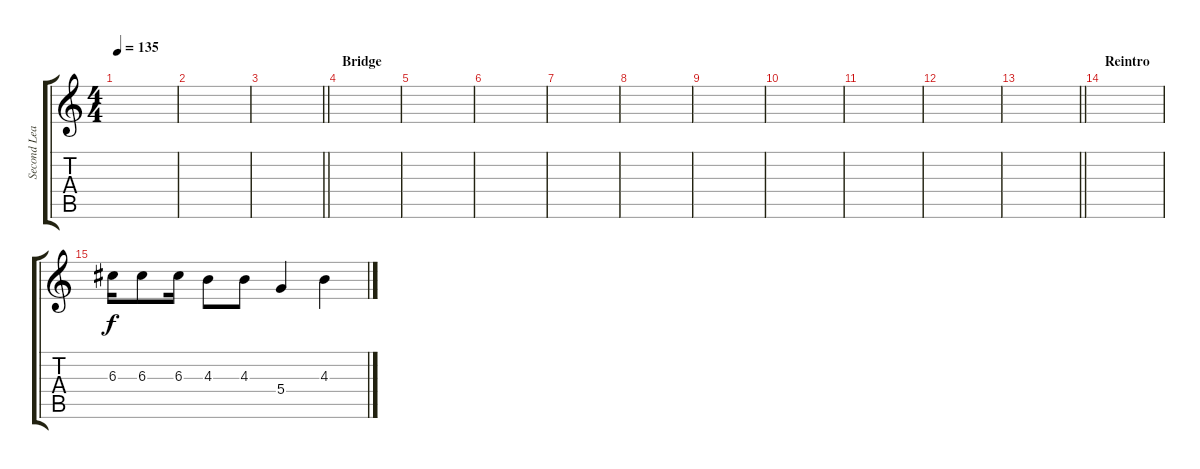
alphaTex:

\track ("Second Lead Guitar" "Second Lea") {instrument acousticguitarsteel}
\staff {score tabs}
\tuning (E4 B3 G3 D3 A2 E2) {hide}
\ts (4 4)
\tempo 135
\clef g2
\ks c
|
|
\barLineRight lightlight
|
\section ("" "Bridge")
|
|
|
|
|
|
|
|
|
\barLineRight lightlight
|
\section ("" "Reintro")
|
6.3.16 6.3.8 6.3.16 4.3.8 4.3.8 5.4.4 4.3.4
